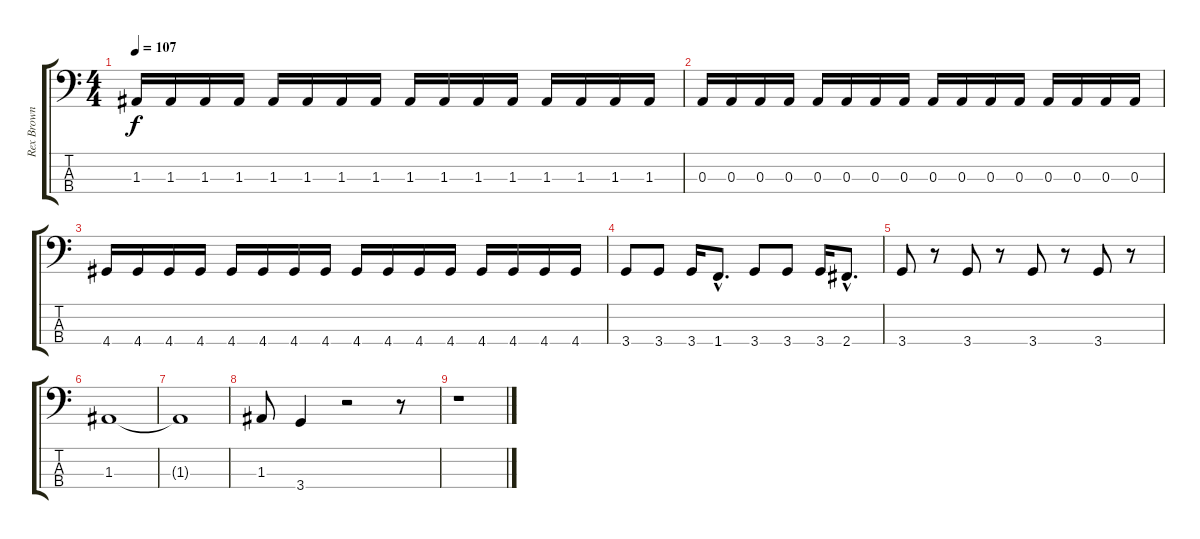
\track ("Rex Brown" "Rex Brown") {instrument electricbasspick}
\staff {score tabs}
\tuning (G2 D2 A1 E1) {hide}
\ts (4 4)
\tempo 107
\clef f4
\ks c
1.3.16{dy f} 1.3.16 1.3.16 1.3.16 1.3.16 1.3.16 1.3.16 1.3.16 1.3.16 1.3.16 1.3.16 1.3.16 1.3.16 1.3.16 1.3.16 1.3.16 |
0.3.16 0.3.16 0.3.16 0.3.16 0.3.16 0.3.16 0.3.16 0.3.16 0.3.16 0.3.16 0.3.16 0.3.16 0.3.16 0.3.16 0.3.16 0.3.16 |
4.4.16 4.4.16 4.4.16 4.4.16 4.4.16 4.4.16 4.4.16 4.4.16 4.4.16 4.4.16 4.4.16 4.4.16 4.4.16 4.4.16 4.4.16 4.4.16 |
3.4.8 3.4.8 3.4.16 1.4{hac}.8{d} 3.4.8 3.4.8 3.4.16 2.4{hac}.8{d} |
3.4.8 r.8 3.4.8 r.8 3.4.8 r.8 3.4.8 r.8 |
1.3.1 |
1.3{t}.1 |
1.3.8 3.4.4 r.2 r.8 |
r.1
